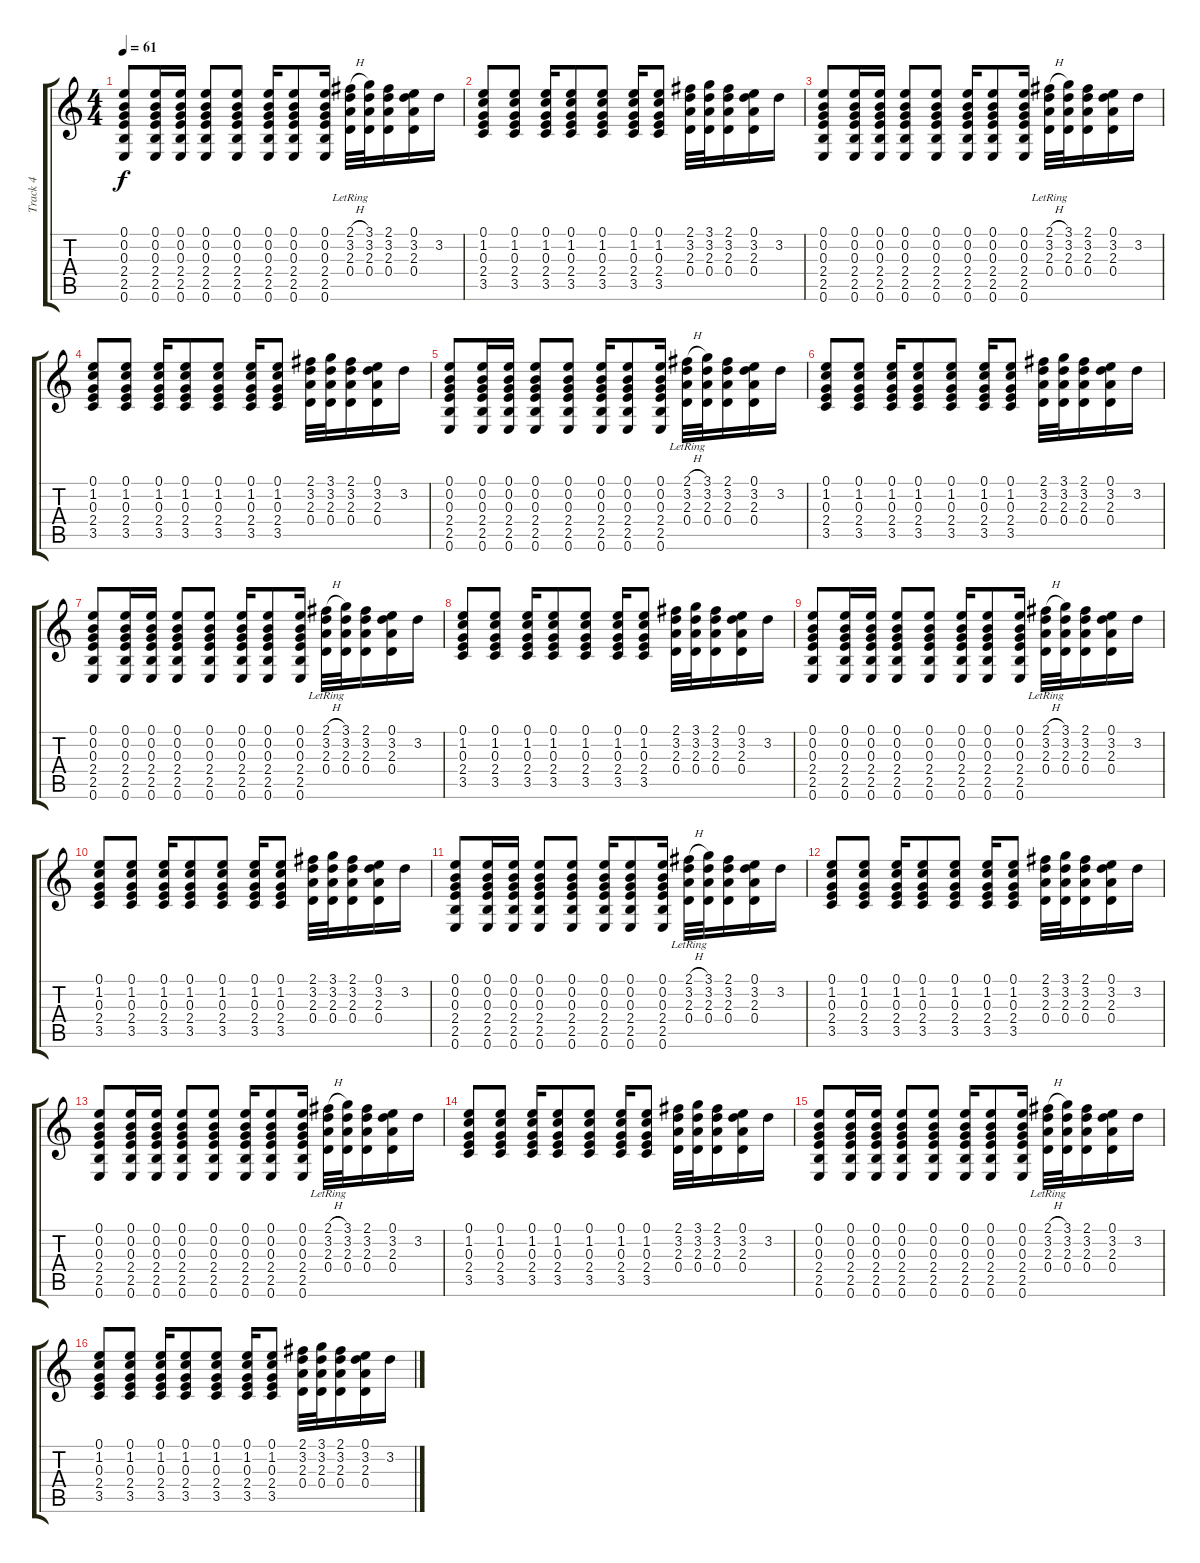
\track ("Track 4" "Track 4") {instrument acousticguitarsteel}
\staff {score tabs}
\tuning (E4 B3 G3 D3 A2 E2) {hide}
\ts (4 4)
\tempo 61
\clef g2
\ks c
(0.1 0.2 0.3 2.4 2.5 0.6).8{dy f} (0.1 0.2 0.3 2.4 2.5 0.6).16 (0.1 0.2 0.3 2.4 2.5 0.6).16 (0.1 0.2 0.3 2.4 2.5 0.6).8 (0.1 0.2 0.3 2.4 2.5 0.6).8 (0.1 0.2 0.3 2.4 2.5 0.6).16 (0.1 0.2 0.3 2.4 2.5 0.6).8 (0.1 0.2 0.3 2.4 2.5 0.6).16 (2.1{h} 3.2{lr} 2.3{lr} 0.4{lr}).32 (3.1 3.2 2.3 0.4).32 (2.1 3.2 2.3 0.4).16 (0.1 3.2 2.3 0.4).16 3.2.16 |
(0.1 1.2 0.3 2.4 3.5).8 (0.1 1.2 0.3 2.4 3.5).8 (0.1 1.2 0.3 2.4 3.5).16 (0.1 1.2 0.3 2.4 3.5).8 (0.1 1.2 0.3 2.4 3.5).8 (0.1 1.2 0.3 2.4 3.5).16 (0.1 1.2 0.3 2.4 3.5).8 (2.1 3.2 2.3 0.4).32 (3.1 3.2 2.3 0.4).32 (2.1 3.2 2.3 0.4).16 (0.1 3.2 2.3 0.4).16 3.2.16 |
(0.1 0.2 0.3 2.4 2.5 0.6).8 (0.1 0.2 0.3 2.4 2.5 0.6).16 (0.1 0.2 0.3 2.4 2.5 0.6).16 (0.1 0.2 0.3 2.4 2.5 0.6).8 (0.1 0.2 0.3 2.4 2.5 0.6).8 (0.1 0.2 0.3 2.4 2.5 0.6).16 (0.1 0.2 0.3 2.4 2.5 0.6).8 (0.1 0.2 0.3 2.4 2.5 0.6).16 (2.1{h} 3.2{lr} 2.3{lr} 0.4{lr}).32 (3.1 3.2 2.3 0.4).32 (2.1 3.2 2.3 0.4).16 (0.1 3.2 2.3 0.4).16 3.2.16 |
(0.1 1.2 0.3 2.4 3.5).8 (0.1 1.2 0.3 2.4 3.5).8 (0.1 1.2 0.3 2.4 3.5).16 (0.1 1.2 0.3 2.4 3.5).8 (0.1 1.2 0.3 2.4 3.5).8 (0.1 1.2 0.3 2.4 3.5).16 (0.1 1.2 0.3 2.4 3.5).8 (2.1 3.2 2.3 0.4).32 (3.1 3.2 2.3 0.4).32 (2.1 3.2 2.3 0.4).16 (0.1 3.2 2.3 0.4).16 3.2.16 |
(0.1 0.2 0.3 2.4 2.5 0.6).8 (0.1 0.2 0.3 2.4 2.5 0.6).16 (0.1 0.2 0.3 2.4 2.5 0.6).16 (0.1 0.2 0.3 2.4 2.5 0.6).8 (0.1 0.2 0.3 2.4 2.5 0.6).8 (0.1 0.2 0.3 2.4 2.5 0.6).16 (0.1 0.2 0.3 2.4 2.5 0.6).8 (0.1 0.2 0.3 2.4 2.5 0.6).16 (2.1{h} 3.2{lr} 2.3{lr} 0.4{lr}).32 (3.1 3.2 2.3 0.4).32 (2.1 3.2 2.3 0.4).16 (0.1 3.2 2.3 0.4).16 3.2.16 |
(0.1 1.2 0.3 2.4 3.5).8 (0.1 1.2 0.3 2.4 3.5).8 (0.1 1.2 0.3 2.4 3.5).16 (0.1 1.2 0.3 2.4 3.5).8 (0.1 1.2 0.3 2.4 3.5).8 (0.1 1.2 0.3 2.4 3.5).16 (0.1 1.2 0.3 2.4 3.5).8 (2.1 3.2 2.3 0.4).32 (3.1 3.2 2.3 0.4).32 (2.1 3.2 2.3 0.4).16 (0.1 3.2 2.3 0.4).16 3.2.16 |
(0.1 0.2 0.3 2.4 2.5 0.6).8 (0.1 0.2 0.3 2.4 2.5 0.6).16 (0.1 0.2 0.3 2.4 2.5 0.6).16 (0.1 0.2 0.3 2.4 2.5 0.6).8 (0.1 0.2 0.3 2.4 2.5 0.6).8 (0.1 0.2 0.3 2.4 2.5 0.6).16 (0.1 0.2 0.3 2.4 2.5 0.6).8 (0.1 0.2 0.3 2.4 2.5 0.6).16 (2.1{h} 3.2{lr} 2.3{lr} 0.4{lr}).32 (3.1 3.2 2.3 0.4).32 (2.1 3.2 2.3 0.4).16 (0.1 3.2 2.3 0.4).16 3.2.16 |
(0.1 1.2 0.3 2.4 3.5).8 (0.1 1.2 0.3 2.4 3.5).8 (0.1 1.2 0.3 2.4 3.5).16 (0.1 1.2 0.3 2.4 3.5).8 (0.1 1.2 0.3 2.4 3.5).8 (0.1 1.2 0.3 2.4 3.5).16 (0.1 1.2 0.3 2.4 3.5).8 (2.1 3.2 2.3 0.4).32 (3.1 3.2 2.3 0.4).32 (2.1 3.2 2.3 0.4).16 (0.1 3.2 2.3 0.4).16 3.2.16 |
(0.1 0.2 0.3 2.4 2.5 0.6).8 (0.1 0.2 0.3 2.4 2.5 0.6).16 (0.1 0.2 0.3 2.4 2.5 0.6).16 (0.1 0.2 0.3 2.4 2.5 0.6).8 (0.1 0.2 0.3 2.4 2.5 0.6).8 (0.1 0.2 0.3 2.4 2.5 0.6).16 (0.1 0.2 0.3 2.4 2.5 0.6).8 (0.1 0.2 0.3 2.4 2.5 0.6).16 (2.1{h} 3.2{lr} 2.3{lr} 0.4{lr}).32 (3.1 3.2 2.3 0.4).32 (2.1 3.2 2.3 0.4).16 (0.1 3.2 2.3 0.4).16 3.2.16 |
(0.1 1.2 0.3 2.4 3.5).8 (0.1 1.2 0.3 2.4 3.5).8 (0.1 1.2 0.3 2.4 3.5).16 (0.1 1.2 0.3 2.4 3.5).8 (0.1 1.2 0.3 2.4 3.5).8 (0.1 1.2 0.3 2.4 3.5).16 (0.1 1.2 0.3 2.4 3.5).8 (2.1 3.2 2.3 0.4).32 (3.1 3.2 2.3 0.4).32 (2.1 3.2 2.3 0.4).16 (0.1 3.2 2.3 0.4).16 3.2.16 |
(0.1 0.2 0.3 2.4 2.5 0.6).8 (0.1 0.2 0.3 2.4 2.5 0.6).16 (0.1 0.2 0.3 2.4 2.5 0.6).16 (0.1 0.2 0.3 2.4 2.5 0.6).8 (0.1 0.2 0.3 2.4 2.5 0.6).8 (0.1 0.2 0.3 2.4 2.5 0.6).16 (0.1 0.2 0.3 2.4 2.5 0.6).8 (0.1 0.2 0.3 2.4 2.5 0.6).16 (2.1{h} 3.2{lr} 2.3{lr} 0.4{lr}).32 (3.1 3.2 2.3 0.4).32 (2.1 3.2 2.3 0.4).16 (0.1 3.2 2.3 0.4).16 3.2.16 |
(0.1 1.2 0.3 2.4 3.5).8 (0.1 1.2 0.3 2.4 3.5).8 (0.1 1.2 0.3 2.4 3.5).16 (0.1 1.2 0.3 2.4 3.5).8 (0.1 1.2 0.3 2.4 3.5).8 (0.1 1.2 0.3 2.4 3.5).16 (0.1 1.2 0.3 2.4 3.5).8 (2.1 3.2 2.3 0.4).32 (3.1 3.2 2.3 0.4).32 (2.1 3.2 2.3 0.4).16 (0.1 3.2 2.3 0.4).16 3.2.16 |
(0.1 0.2 0.3 2.4 2.5 0.6).8 (0.1 0.2 0.3 2.4 2.5 0.6).16 (0.1 0.2 0.3 2.4 2.5 0.6).16 (0.1 0.2 0.3 2.4 2.5 0.6).8 (0.1 0.2 0.3 2.4 2.5 0.6).8 (0.1 0.2 0.3 2.4 2.5 0.6).16 (0.1 0.2 0.3 2.4 2.5 0.6).8 (0.1 0.2 0.3 2.4 2.5 0.6).16 (2.1{h} 3.2{lr} 2.3{lr} 0.4{lr}).32 (3.1 3.2 2.3 0.4).32 (2.1 3.2 2.3 0.4).16 (0.1 3.2 2.3 0.4).16 3.2.16 |
(0.1 1.2 0.3 2.4 3.5).8 (0.1 1.2 0.3 2.4 3.5).8 (0.1 1.2 0.3 2.4 3.5).16 (0.1 1.2 0.3 2.4 3.5).8 (0.1 1.2 0.3 2.4 3.5).8 (0.1 1.2 0.3 2.4 3.5).16 (0.1 1.2 0.3 2.4 3.5).8 (2.1 3.2 2.3 0.4).32 (3.1 3.2 2.3 0.4).32 (2.1 3.2 2.3 0.4).16 (0.1 3.2 2.3 0.4).16 3.2.16 |
(0.1 0.2 0.3 2.4 2.5 0.6).8 (0.1 0.2 0.3 2.4 2.5 0.6).16 (0.1 0.2 0.3 2.4 2.5 0.6).16 (0.1 0.2 0.3 2.4 2.5 0.6).8 (0.1 0.2 0.3 2.4 2.5 0.6).8 (0.1 0.2 0.3 2.4 2.5 0.6).16 (0.1 0.2 0.3 2.4 2.5 0.6).8 (0.1 0.2 0.3 2.4 2.5 0.6).16 (2.1{h} 3.2{lr} 2.3{lr} 0.4{lr}).32 (3.1 3.2 2.3 0.4).32 (2.1 3.2 2.3 0.4).16 (0.1 3.2 2.3 0.4).16 3.2.16 |
(0.1 1.2 0.3 2.4 3.5).8 (0.1 1.2 0.3 2.4 3.5).8 (0.1 1.2 0.3 2.4 3.5).16 (0.1 1.2 0.3 2.4 3.5).8 (0.1 1.2 0.3 2.4 3.5).8 (0.1 1.2 0.3 2.4 3.5).16 (0.1 1.2 0.3 2.4 3.5).8 (2.1 3.2 2.3 0.4).32 (3.1 3.2 2.3 0.4).32 (2.1 3.2 2.3 0.4).16 (0.1 3.2 2.3 0.4).16 3.2.16
